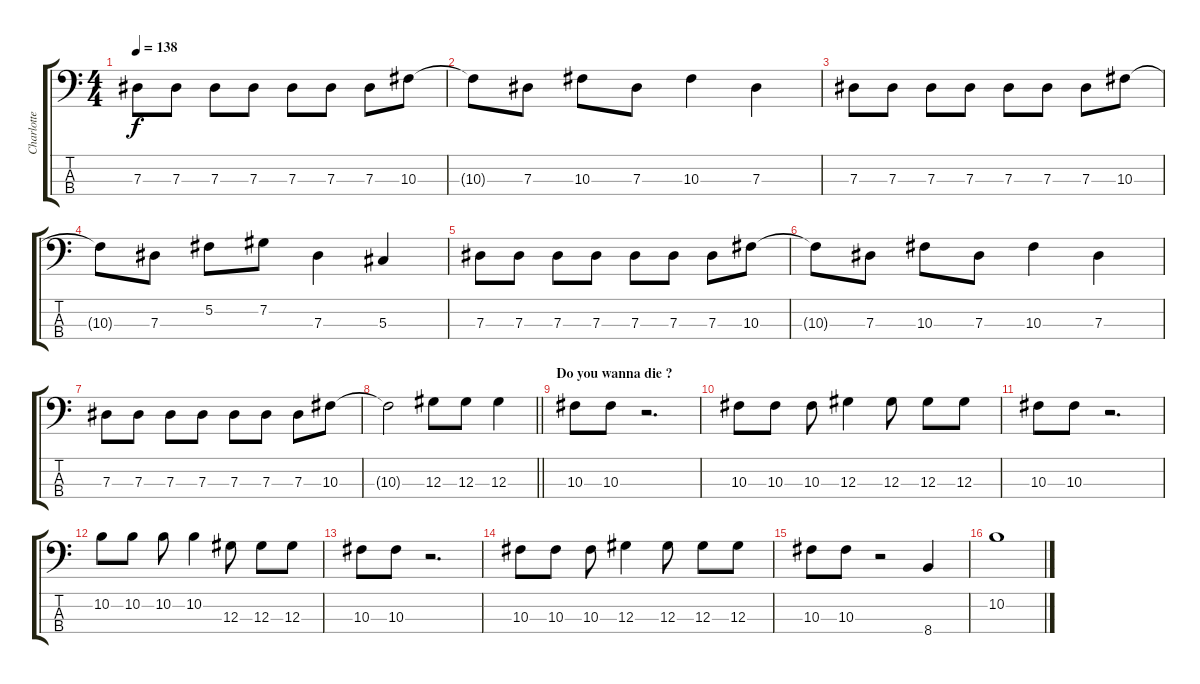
\track ("Charlotte" "Charlotte") {instrument electricbassfinger}
\staff {score tabs}
\tuning (Gb2 Db2 Ab1 Eb1) {hide}
\ts (4 4)
\tempo 138
\clef f4
\ks c
7.3.8{dy f volume 10} 7.3.8 7.3.8 7.3.8 7.3.8 7.3.8 7.3.8 10.3.8 |
10.3{t}.8 7.3.8 10.3.8 7.3.8 10.3.4 7.3.4 |
7.3.8 7.3.8 7.3.8 7.3.8 7.3.8 7.3.8 7.3.8 10.3.8 |
10.3{t}.8 7.3.8 5.2.8 7.2.8 7.3.4 5.3.4 |
7.3.8 7.3.8 7.3.8 7.3.8 7.3.8 7.3.8 7.3.8 10.3.8 |
10.3{t}.8 7.3.8 10.3.8 7.3.8 10.3.4 7.3.4 |
7.3.8 7.3.8 7.3.8 7.3.8 7.3.8 7.3.8 7.3.8 10.3.8 |
\barLineRight lightlight
10.3{t}.2 12.3.8 12.3.8 12.3.4 |
\section ("" "Do you wanna die ?")
10.3.8{volume 16} 10.3.8 r.2{d} |
10.3.8 10.3.8 10.3.8 12.3.4 12.3.8 12.3.8 12.3.8 |
10.3.8 10.3.8 r.2{d} |
10.2.8 10.2.8 10.2.8 10.2.4 12.3.8 12.3.8 12.3.8 |
10.3.8 10.3.8 r.2{d} |
10.3.8 10.3.8 10.3.8 12.3.4 12.3.8 12.3.8 12.3.8 |
10.3.8 10.3.8 r.2 8.4.4 |
10.2.1
